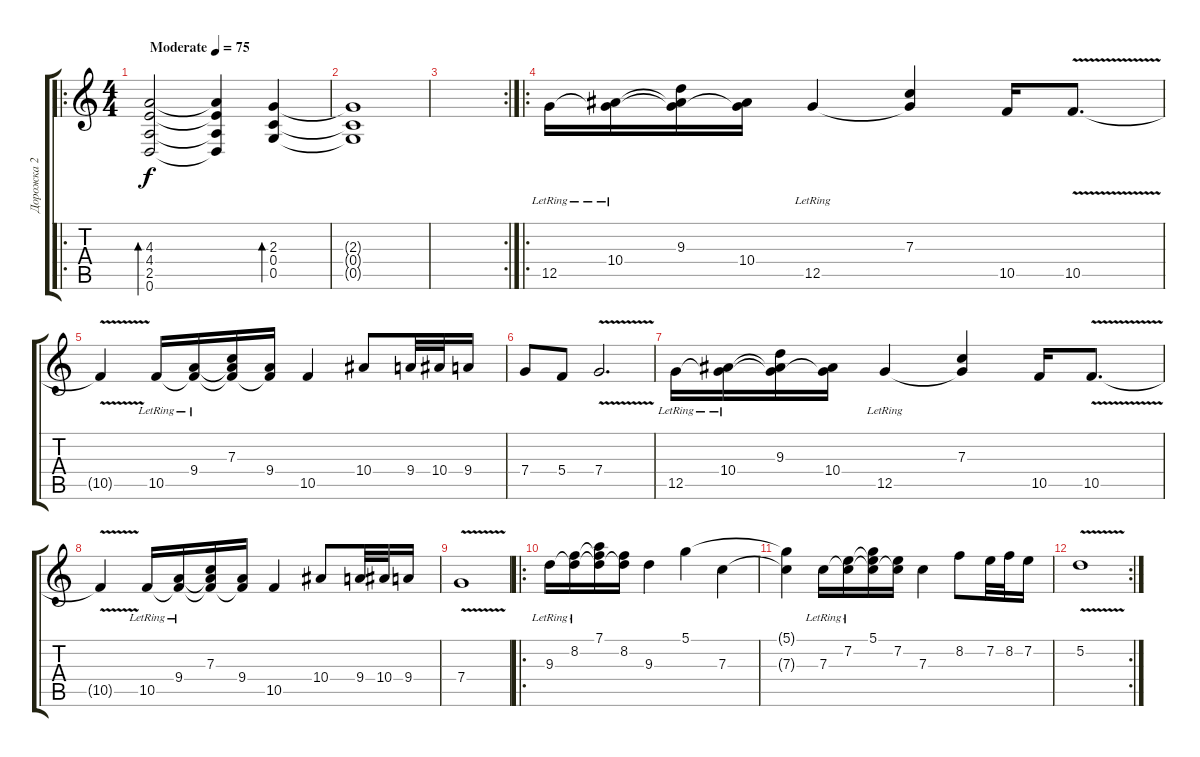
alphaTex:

\track ("Дорожка 2" "Дорожка 2") {instrument electricguitarjazz}
\staff {score tabs}
\tuning (D4 A3 F3 C3 G2 D2) {hide}
\ro
\ts (4 4)
\tempo (75 "Moderate")
\clef g2
\ks c
(4.3 4.4 2.5 0.6).2{bd 240 dy f instrument electricguitarjazz} (4.3{t} 4.4{t} 2.5{t} 0.6{t}).4 (2.3 0.4 0.5).4{bd 240} |
(2.3{t} 0.4{t} 0.5{t}).1 |
\rc 2
|
\ro
12.5{lr}.16 (10.4{lr} 12.5{t}).16 (9.3 10.4{t} 12.5{t}).16 (10.4 12.5{t}).16 12.5{lr}.4 (7.3 12.5{t}).4 10.5.16 10.5{v}.8{d} |
10.5{t}.4 10.5{lr}.16 (9.4{lr} 10.5{t}).16 (7.3 9.4{t} 10.5{t}).16 (9.4 10.5{t}).16 10.5.4 10.4.8 9.4.32 10.4.32 9.4.16 |
7.4.8 5.4.8 7.4{v}.2{d} |
12.5{lr}.16 (10.4{lr} 12.5{t}).16 (9.3 10.4{t} 12.5{t}).16 (10.4 12.5{t}).16 12.5{lr}.4 (7.3 12.5{t}).4 10.5.16 10.5{v}.8{d} |
10.5{t}.4 10.5{lr}.16 (9.4{lr} 10.5{t}).16 (7.3 9.4{t} 10.5{t}).16 (9.4 10.5{t}).16 10.5.4 10.4.8 9.4.32 10.4.32 9.4.16 |
7.4{v}.1 |
\ro
9.3{lr}.16 (8.2{lr} 9.3{t}).16 (7.1 8.2{t} 9.3{t}).16 (8.2 9.3{t}).16 9.3.4 5.1.4 7.3.4 |
(5.1{t} 7.3{t}).4 7.3{lr}.16 (7.2{lr} 7.3{t}).16 (5.1 7.2{t} 7.3{t}).16 (7.2 7.3{t}).16 7.3.4 8.2.8 7.2.32 8.2.32 7.2.16 |
\rc 2
5.2{v}.1
